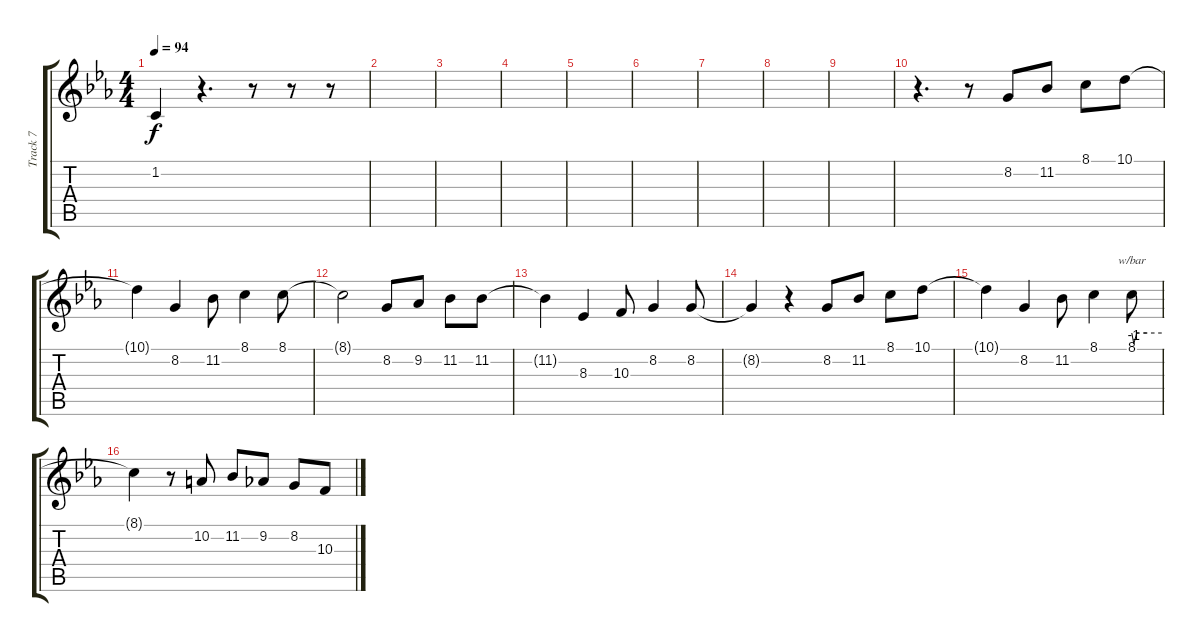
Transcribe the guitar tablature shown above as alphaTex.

\track ("Track 7" "Track 7") {instrument tenorsax}
\staff {score tabs}
\tuning (E4 B3 G3 D3 A2 E2) {hide}
\ts (4 4)
\tempo 94
\clef g2
\ks eb
1.2.4{dy f} r.4{d} r.8 r.8 r.8 |
|
|
|
|
|
|
|
|
r.4{d} r.8 8.2.8 11.2.8 8.1.8 10.1.8 |
10.1{t}.4 8.2.4 11.2.8 8.1.4 8.1.8 |
8.1{t}.2 8.2.8 9.2.8 11.2.8 11.2.8 |
11.2{t}.4 8.3.4 10.3.8 8.2.4 8.2.8 |
8.2{t}.4 r.4 8.2.8 11.2.8 8.1.8 10.1.8 |
10.1{t}.4 8.2.4 11.2.8 8.1.4 8.1.8{tbe (custom default 0 0 4 -4 10 0 15 0 30 0 60 0)} |
8.1{t}.4 r.8 10.2.8 11.2.8 9.2.8 8.2.8 10.3.8
